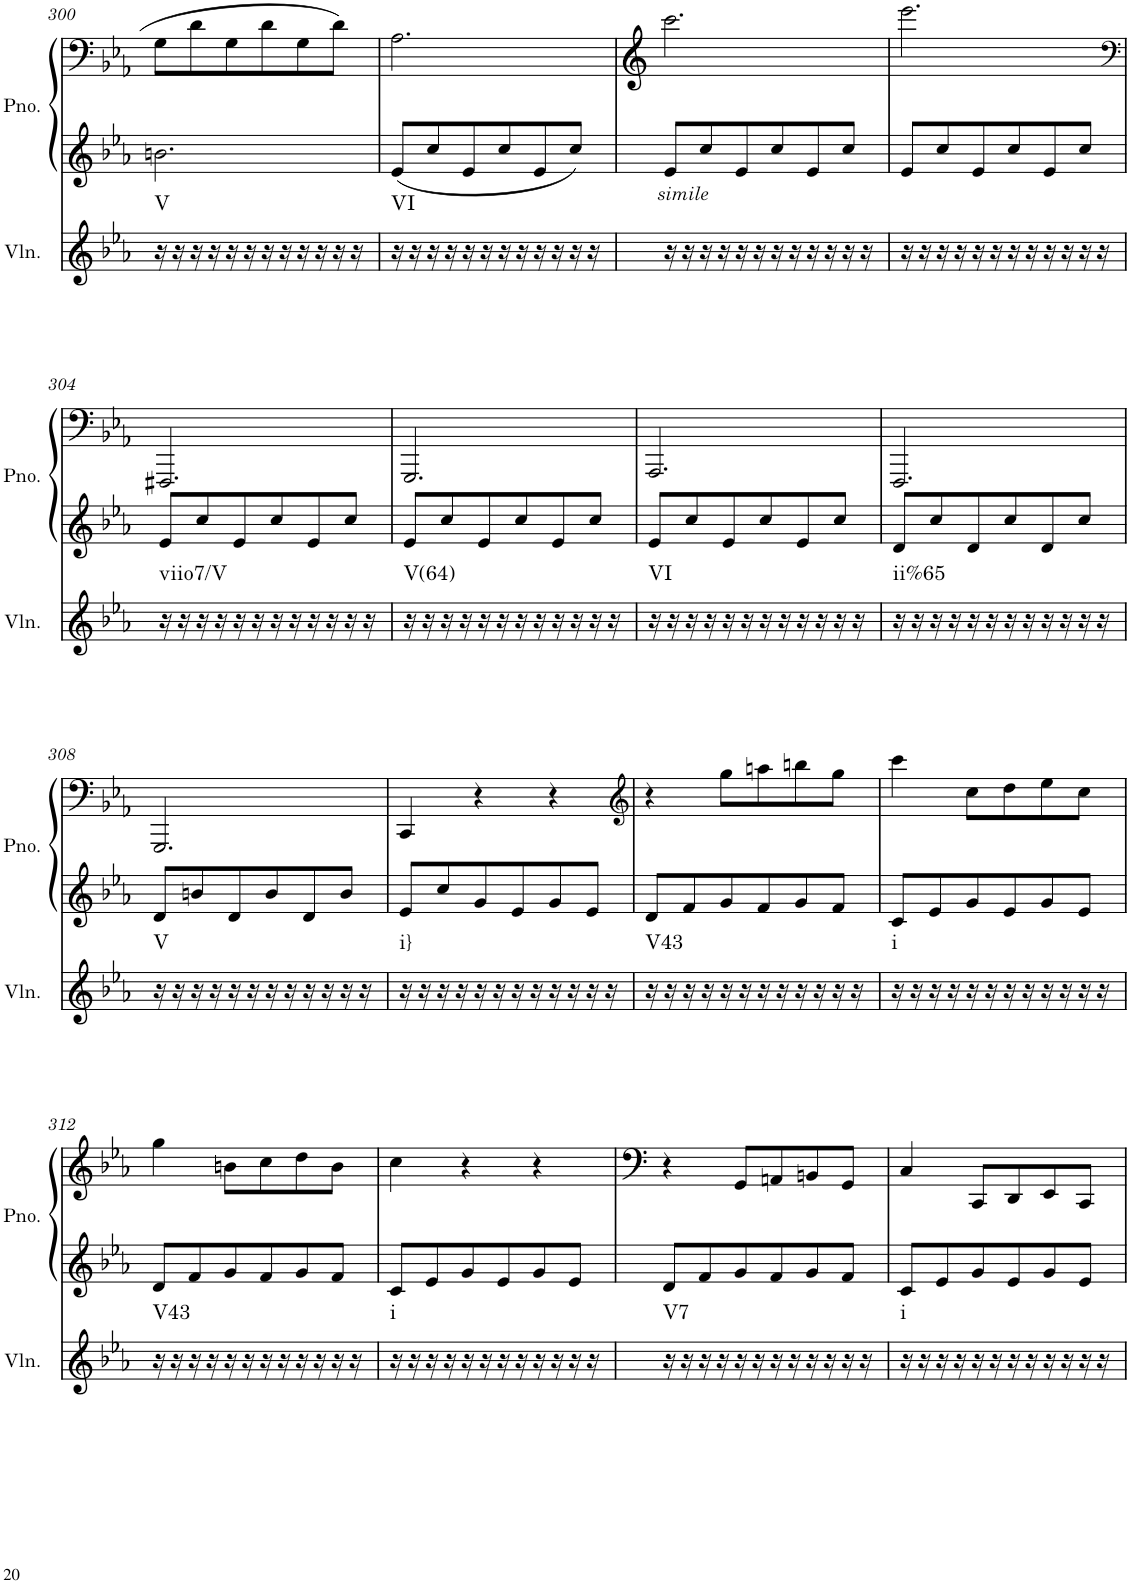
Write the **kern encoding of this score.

**kern	**harte	**kern	**kern
*part2	*part2	*part1	*part1
*staff3	*	*staff2	*staff1
*I"Violin	*	*I"Piano	*
*I'Vln.	*	*I'Pno.	*
!!LO:PB:g=z
*clefG2	*	*clefF4	*clefF4
*k[b-e-a-]	*	*k[b-e-a-]	*k[b-e-a-]
*M3/4	*	*M3/4	*M3/4
=300	=300	=300	=300
!	!LO:H:kt=V	!	!
16r	N	2.bn\	8G\L
16r	.	.	.
16r	.	.	8d\
16r	.	.	.
16r	.	.	8G\
16r	.	.	.
16r	.	.	8d\
16r	.	.	.
16r	.	.	8G\
16r	.	.	.
16r	.	.	8d\J
16r	.	.	.
=301	=301	=301	=301
!	!LO:H:kt=VI	!	!
16r	N	8e-/L	2.A-\
16r	.	.	.
16r	.	8cc/	.
16r	.	.	.
16r	.	8e-/	.
16r	.	.	.
16r	.	8cc/	.
16r	.	.	.
16r	.	8e-/	.
16r	.	.	.
16r	.	8cc/J	.
16r	.	.	.
=302	=302	=302	=302
!	!	!LO:TX:b:i:t=simile	!
16r	.	8e-/L	2.ccc\
16r	.	.	.
16r	.	8cc/	.
16r	.	.	.
16r	.	8e-/	.
16r	.	.	.
16r	.	8cc/	.
16r	.	.	.
16r	.	8e-/	.
16r	.	.	.
16r	.	8cc/J	.
16r	.	.	.
=303	=303	=303	=303
16r	.	8e-/L	2.eee-\
16r	.	.	.
16r	.	8cc/	.
16r	.	.	.
16r	.	8e-/	.
16r	.	.	.
16r	.	8cc/	.
16r	.	.	.
16r	.	8e-/	.
16r	.	.	.
16r	.	8cc/J	.
16r	.	.	.
!!LO:LB:g=z
=304	=304	=304	=304
*	*	*	*clefF4
!	!LO:H:kt=viio7/V	!	!
16r	N	8e-/L	2.FFF#X/
16r	.	.	.
16r	.	8cc/	.
16r	.	.	.
16r	.	8e-/	.
16r	.	.	.
16r	.	8cc/	.
16r	.	.	.
16r	.	8e-/	.
16r	.	.	.
16r	.	8cc/J	.
16r	.	.	.
=305	=305	=305	=305
!	!LO:H:kt=V(64)	!	!
16r	N	8e-/L	2.GGG/
16r	.	.	.
16r	.	8cc/	.
16r	.	.	.
16r	.	8e-/	.
16r	.	.	.
16r	.	8cc/	.
16r	.	.	.
16r	.	8e-/	.
16r	.	.	.
16r	.	8cc/J	.
16r	.	.	.
=306	=306	=306	=306
!	!LO:H:kt=VI	!	!
16r	N	8e-/L	2.AAA-/
16r	.	.	.
16r	.	8cc/	.
16r	.	.	.
16r	.	8e-/	.
16r	.	.	.
16r	.	8cc/	.
16r	.	.	.
16r	.	8e-/	.
16r	.	.	.
16r	.	8cc/J	.
16r	.	.	.
=307	=307	=307	=307
!	!LO:H:kt=ii%65	!	!
16r	N	8d/L	2.FFF/
16r	.	.	.
16r	.	8cc/	.
16r	.	.	.
16r	.	8d/	.
16r	.	.	.
16r	.	8cc/	.
16r	.	.	.
16r	.	8d/	.
16r	.	.	.
16r	.	8cc/J	.
16r	.	.	.
!!LO:LB:g=z
=308	=308	=308	=308
!	!LO:H:kt=V	!	!
16r	N	8d/L	2.GGG/
16r	.	.	.
16r	.	8bn/	.
16r	.	.	.
16r	.	8d/	.
16r	.	.	.
16r	.	8b/	.
16r	.	.	.
16r	.	8d/	.
16r	.	.	.
16r	.	8b/J	.
16r	.	.	.
=309	=309	=309	=309
!	!LO:H:kt=i}	!	!
16r	N	8e-/L	4CC/
16r	.	.	.
16r	.	8cc/	.
16r	.	.	.
16r	.	8g/	4r
16r	.	.	.
16r	.	8e-/	.
16r	.	.	.
16r	.	8g/	4r
16r	.	.	.
16r	.	8e-/J	.
16r	.	.	.
=310	=310	=310	=310
*	*	*	*clefG2
!	!LO:H:kt=V43	!	!
16r	N	8d/L	4r
16r	.	.	.
16r	.	8f/	.
16r	.	.	.
16r	.	8g/	8gg\L
16r	.	.	.
16r	.	8f/	8aan\
16r	.	.	.
16r	.	8g/	8bbn\
16r	.	.	.
16r	.	8f/J	8gg\J
16r	.	.	.
=311	=311	=311	=311
!	!LO:H:kt=i	!	!
16r	N	8c/L	4ccc\
16r	.	.	.
16r	.	8e-/	.
16r	.	.	.
16r	.	8g/	8cc\L
16r	.	.	.
16r	.	8e-/	8dd\
16r	.	.	.
16r	.	8g/	8ee-\
16r	.	.	.
16r	.	8e-/J	8cc\J
16r	.	.	.
!!LO:LB:g=z
=312	=312	=312	=312
!	!LO:H:kt=V43	!	!
16r	N	8d/L	4gg\
16r	.	.	.
16r	.	8f/	.
16r	.	.	.
16r	.	8g/	8bn\L
16r	.	.	.
16r	.	8f/	8cc\
16r	.	.	.
16r	.	8g/	8dd\
16r	.	.	.
16r	.	8f/J	8b\J
16r	.	.	.
=313	=313	=313	=313
!	!LO:H:kt=i	!	!
16r	N	8c/L	4cc\
16r	.	.	.
16r	.	8e-/	.
16r	.	.	.
16r	.	8g/	4r
16r	.	.	.
16r	.	8e-/	.
16r	.	.	.
16r	.	8g/	4r
16r	.	.	.
16r	.	8e-/J	.
16r	.	.	.
=314	=314	=314	=314
!	!LO:H:kt=V7	!	!
16r	N	8d/L	4r
16r	.	.	.
16r	.	8f/	.
16r	.	.	.
16r	.	8g/	8GG/L
16r	.	.	.
16r	.	8f/	8AAn/
16r	.	.	.
16r	.	8g/	8BBn/
16r	.	.	.
16r	.	8f/J	8GG/J
16r	.	.	.
=315	=315	=315	=315
!	!LO:H:kt=i	!	!
16r	N	8c/L	4C/
16r	.	.	.
16r	.	8e-/	.
16r	.	.	.
16r	.	8g/	8CC/L
16r	.	.	.
16r	.	8e-/	8DD/
16r	.	.	.
16r	.	8g/	8EE-/
16r	.	.	.
16r	.	8e-/J	8CC/J
16r	.	.	.
=	=	=	=
*-	*-	*-	*-
